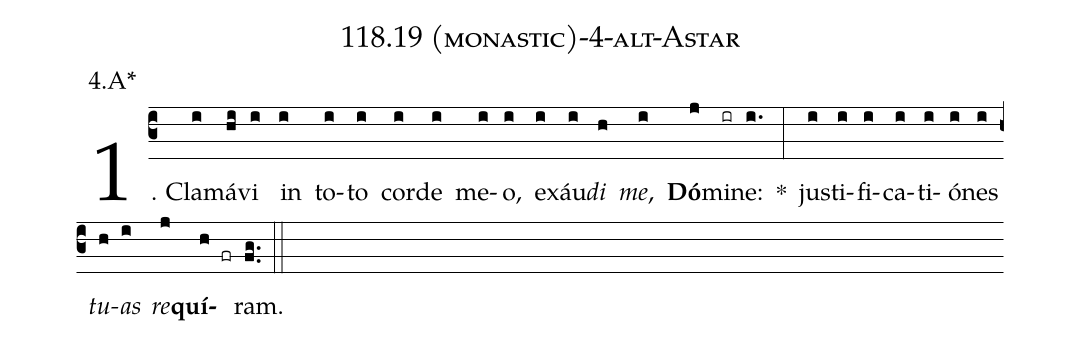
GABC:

name: 118.19 (monastic)-4-alt-Astar;
annotation: 4.A*;
%%
(c3)1. Cla(i)má(hi)vi(i) in(i) to(i)to(i) cor(i)de(i) me(i)o,(i) ex(i)áu(i)<i>di</i>(h) <i>me</i>,(i) <b>Dó</b>(j)mi(ir)ne:(i.) *(:) jus(i)ti(i)fi(i)ca(i)ti(i)ó(i)nes(i) <i>tu</i>(h)<i>as</i>(i) <i>re</i>(j)<b>quí</b>(h fr)ram.(fg..) (::)
